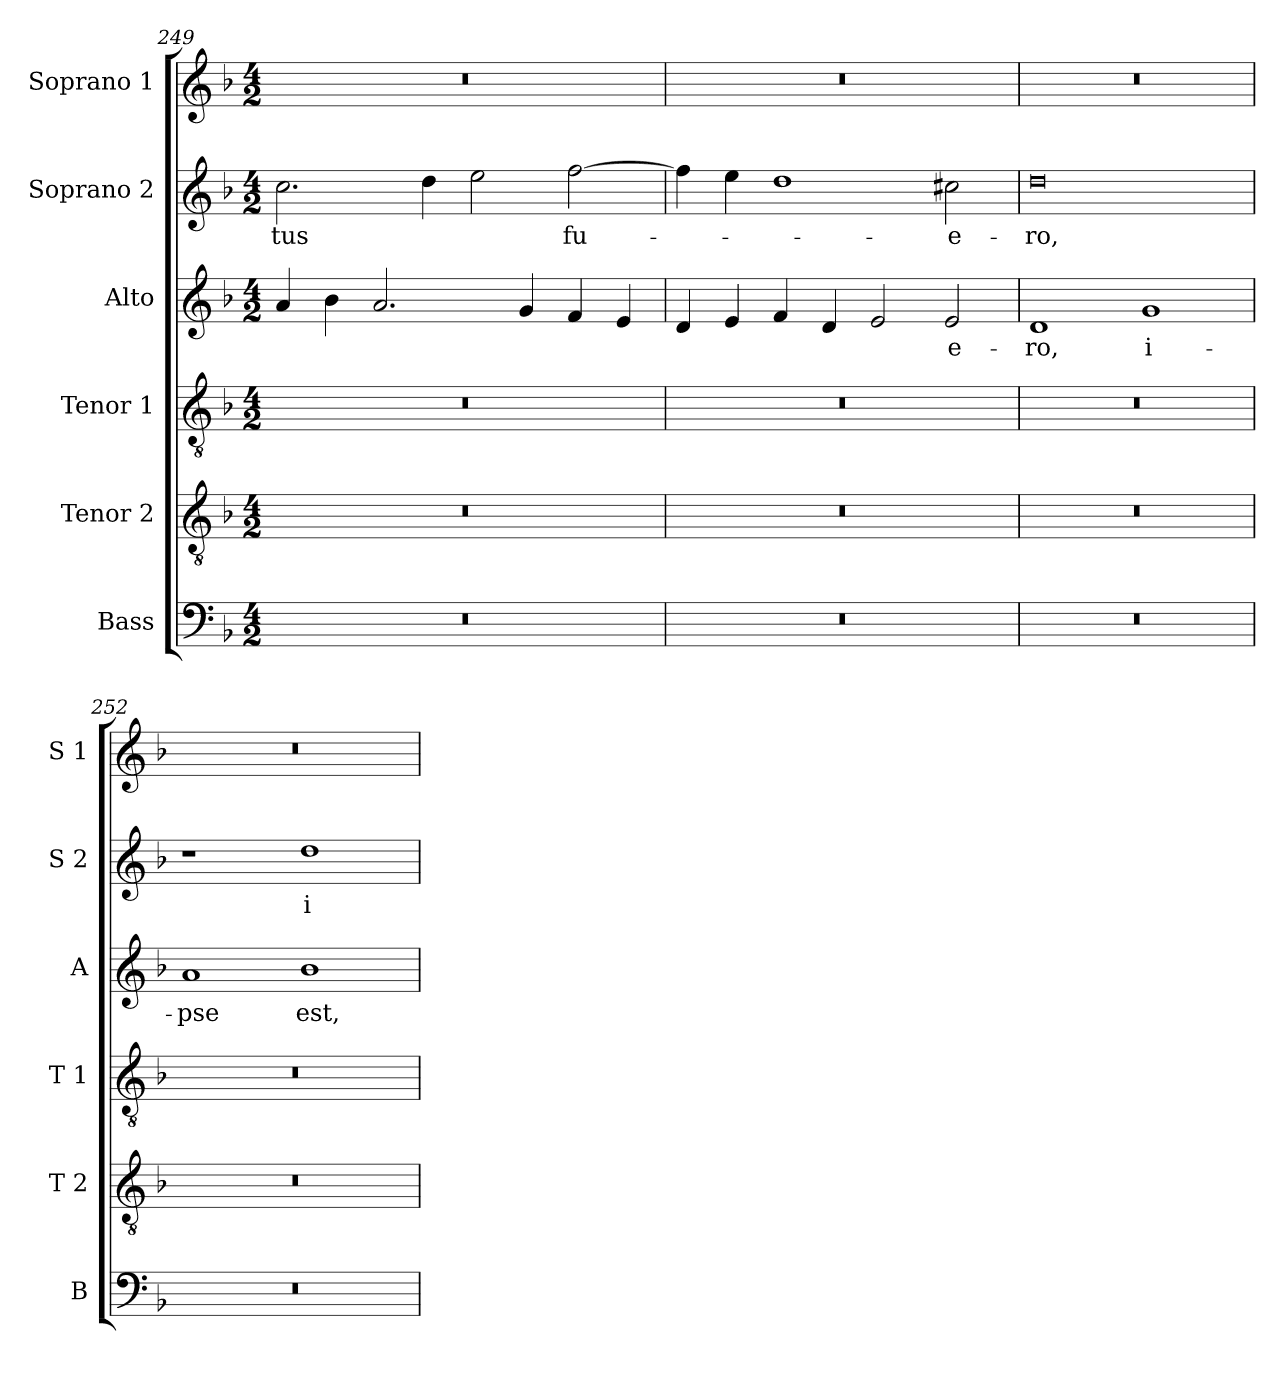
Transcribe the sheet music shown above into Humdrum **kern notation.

**kern	**kern	**kern	**kern	**text	**kern	**text	**kern
*part6	*part5	*part4	*part3	*part3	*part2	*part2	*part1
*staff6	*staff5	*staff4	*staff3	*staff3	*staff2	*staff2	*staff1
*I"Bass	*I"Tenor 2	*I"Tenor 1	*I"Alto	*	*I"Soprano 2	*	*I"Soprano 1
*I'B	*I'T 2	*I'T 1	*I'A	*	*I'S 2	*	*I'S 1
*clefF4	*clefGv2	*clefGv2	*clefG2	*	*clefG2	*	*clefG2
*k[b-]	*k[b-]	*k[b-]	*k[b-]	*	*k[b-]	*	*k[b-]
*F:	*F:	*F:	*F:	*	*F:	*	*F:
*M4/2	*M4/2	*M4/2	*M4/2	*	*M4/2	*	*M4/2
=249	=249	=249	=249	=249	=249	=249	=249
!	!	!	!	!	!	!LO:LY:b	!
0r	0r	0r	4a/	.	2.cc\	-tus	0r
.	.	.	4b-\	.	.	.	.
.	.	.	2.a/	.	.	.	.
.	.	.	.	.	4dd\	.	.
.	.	.	.	.	2ee\	.	.
.	.	.	4g/	.	.	.	.
!	!	!	!	!	!	!LO:LY:b	!
.	.	.	4f/	.	[2ff\	fu-	.
.	.	.	4e/	.	.	.	.
!!LO:LB:g=z
=250	=250	=250	=250	=250	=250	=250	=250
0r	0r	0r	4d/	.	4ff\]	.	0r
.	.	.	4e/	.	4ee\	.	.
.	.	.	4f/	.	1dd	.	.
.	.	.	4d/	.	.	.	.
.	.	.	2e/	.	.	.	.
!	!	!	!	!LO:LY:b	!	!	!
!	!	!	!	!	!	!LO:LY:b	!
.	.	.	2e/	-e-	2cc#X\	-e-	.
=251	=251	=251	=251	=251	=251	=251	=251
!	!	!	!	!LO:LY:b	!	!	!
!	!	!	!	!	!	!LO:LY:b	!
0r	0r	0r	1d	-ro,	0dd	-ro,	0r
!	!	!	!	!LO:LY:b	!	!	!
.	.	.	1g	i-	.	.	.
=252	=252	=252	=252	=252	=252	=252	=252
!	!	!	!	!LO:LY:b	!	!	!
0r	0r	0r	1a	-pse	1r	.	0r
!	!	!	!	!LO:LY:b	!	!	!
!	!	!	!	!	!	!LO:LY:b	!
.	.	.	1b-	est,	1dd	i-	.
=	=	=	=	=	=	=	=
*-	*-	*-	*-	*-	*-	*-	*-
